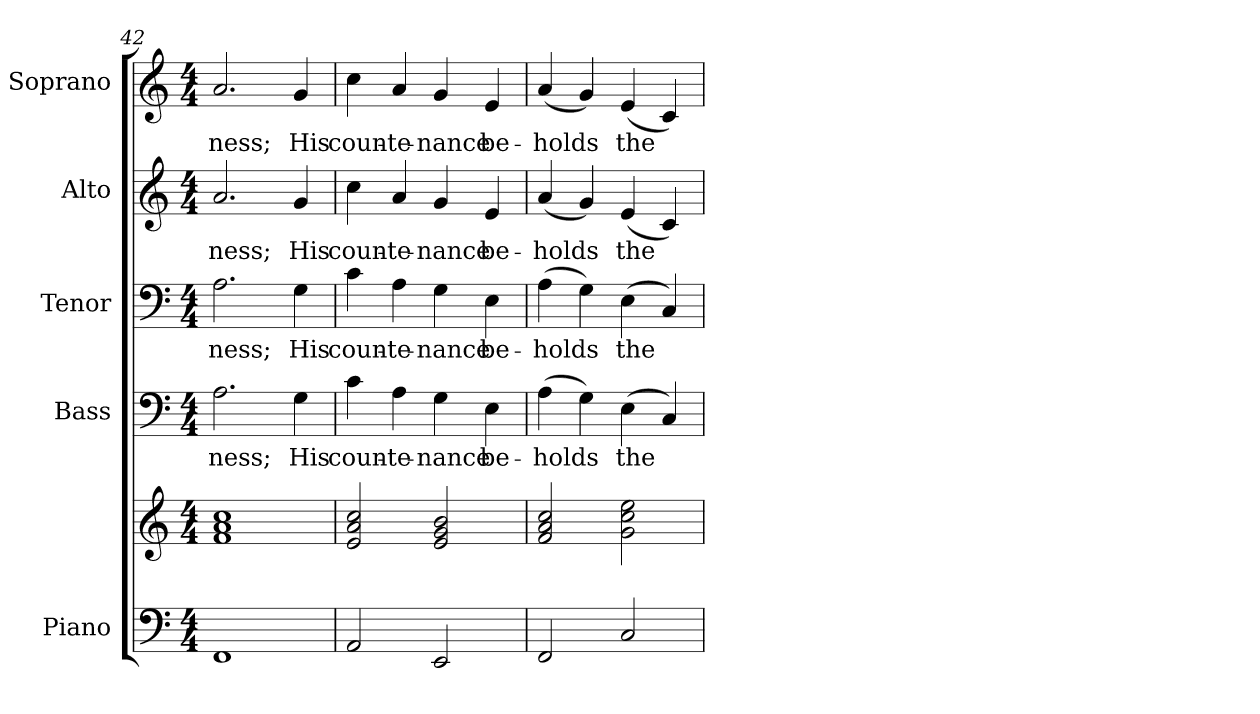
**kern	**kern	**kern	**text	**kern	**text	**kern	**text	**kern	**text
*part5	*part5	*part4	*part4	*part3	*part3	*part2	*part2	*part1	*part1
*staff6	*staff5	*staff4	*staff4	*staff3	*staff3	*staff2	*staff2	*staff1	*staff1
*I"Piano	*	*I"Bass	*	*I"Tenor	*	*I"Alto	*	*I"Soprano	*
*I'Pno.	*	*I'B.	*	*I'T.	*	*I'A.	*	*I'S.	*
*clefF4	*clefG2	*clefF4	*	*clefF4	*	*clefG2	*	*clefG2	*
*k[]	*k[]	*k[]	*	*k[]	*	*k[]	*	*k[]	*
*C:	*C:	*C:	*	*C:	*	*C:	*	*C:	*
*M4/4	*M4/4	*M4/4	*	*M4/4	*	*M4/4	*	*M4/4	*
=42	=42	=42	=42	=42	=42	=42	=42	=42	=42
!	!	!	!LO:LY:b:color=#000000	!	!	!	!	!	!
!	!	!	!	!	!LO:LY:b:color=#000000	!	!	!	!
!	!	!	!	!	!	!	!LO:LY:b:color=#000000	!	!
!	!	!	!	!	!	!	!	!	!LO:LY:b:color=#000000
1FFi	1fi 1ai 1cci	2.Ai\	-ness;	2.Ai\	-ness;	2.ai/	-ness;	2.ai/	-ness;
!	!	!	!LO:LY:b:color=#000000	!	!	!	!	!	!
!	!	!	!	!	!LO:LY:b:color=#000000	!	!	!	!
!	!	!	!	!	!	!	!LO:LY:b:color=#000000	!	!
!	!	!	!	!	!	!	!	!	!LO:LY:b:color=#000000
.	.	4Gi\	His	4Gi\	His	4gi/	His	4gi/	His
!!LO:PB:g=z
=43	=43	=43	=43	=43	=43	=43	=43	=43	=43
!	!	!	!LO:LY:b:color=#000000	!	!	!	!	!	!
!	!	!	!	!	!LO:LY:b:color=#000000	!	!	!	!
!	!	!	!	!	!	!	!LO:LY:b:color=#000000	!	!
!	!	!	!	!	!	!	!	!	!LO:LY:b:color=#000000
2AAi/	2ei/ 2ai 2cci	4ci\	coun-	4ci\	coun-	4cci\	coun-	4cci\	coun-
!	!	!	!LO:LY:b:color=#000000	!	!	!	!	!	!
!	!	!	!	!	!LO:LY:b:color=#000000	!	!	!	!
!	!	!	!	!	!	!	!LO:LY:b:color=#000000	!	!
!	!	!	!	!	!	!	!	!	!LO:LY:b:color=#000000
.	.	4Ai\	-te-	4Ai\	-te-	4ai/	-te-	4ai/	-te-
!	!	!	!LO:LY:b:color=#000000	!	!	!	!	!	!
!	!	!	!	!	!LO:LY:b:color=#000000	!	!	!	!
!	!	!	!	!	!	!	!LO:LY:b:color=#000000	!	!
!	!	!	!	!	!	!	!	!	!LO:LY:b:color=#000000
2EEi/	2ei/ 2gi 2bi	4Gi\	-nance	4Gi\	-nance	4gi/	-nance	4gi/	-nance
!	!	!	!LO:LY:b:color=#000000	!	!	!	!	!	!
!	!	!	!	!	!LO:LY:b:color=#000000	!	!	!	!
!	!	!	!	!	!	!	!LO:LY:b:color=#000000	!	!
!	!	!	!	!	!	!	!	!	!LO:LY:b:color=#000000
.	.	4Ei\	be-	4Ei\	be-	4ei/	be-	4ei/	be-
=44	=44	=44	=44	=44	=44	=44	=44	=44	=44
!	!	!	!LO:LY:b:color=#000000	!	!	!	!	!	!
!	!	!	!	!	!LO:LY:b:color=#000000	!	!	!	!
!	!	!	!	!	!	!	!LO:LY:b:color=#000000	!	!
!	!	!	!	!	!	!	!	!	!LO:LY:b:color=#000000
2FFi/	2fi/ 2ai 2cci	(4Ai\	-holds	(4Ai\	-holds	(4ai/	-holds	(4ai/	-holds
.	.	4Gi\)	.	4Gi\)	.	4gi/)	.	4gi/)	.
!	!	!	!LO:LY:b:color=#000000	!	!	!	!	!	!
!	!	!	!	!	!LO:LY:b:color=#000000	!	!	!	!
!	!	!	!	!	!	!	!LO:LY:b:color=#000000	!	!
!	!	!	!	!	!	!	!	!	!LO:LY:b:color=#000000
2Ci/	2gi\ 2cci 2eei	(4Ei\	the	(4Ei\	the	(4ei/	the	(4ei/	the
.	.	4Ci/)	.	4Ci/)	.	4ci/)	.	4ci/)	.
=	=	=	=	=	=	=	=	=	=
*-	*-	*-	*-	*-	*-	*-	*-	*-	*-
